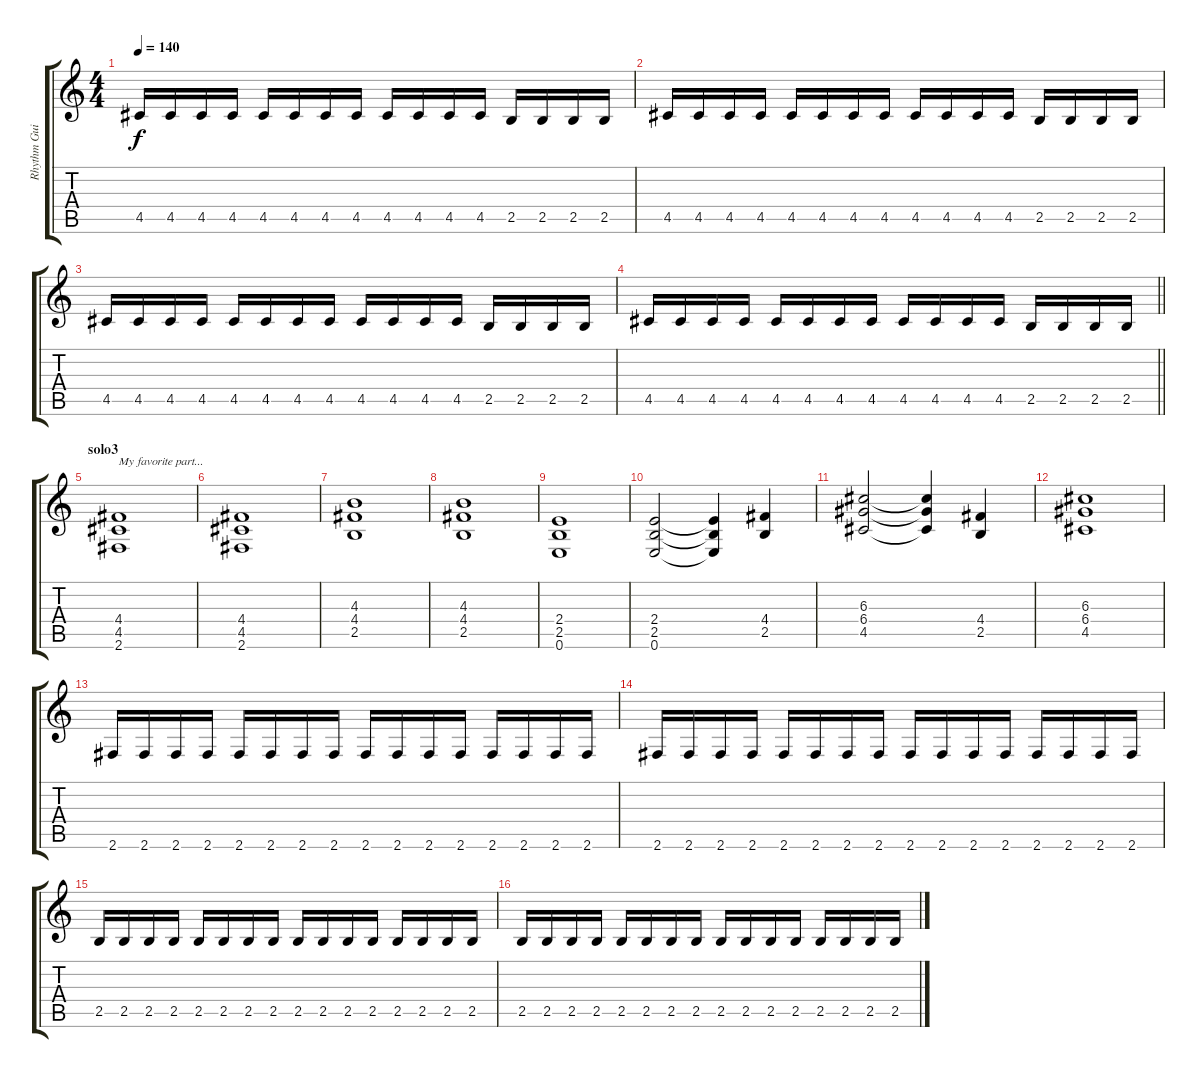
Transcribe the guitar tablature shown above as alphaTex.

\track ("Rhythm Guitar" "Rhythm Gui") {instrument distortionguitar}
\staff {score tabs}
\tuning (E4 B3 G3 D3 A2 E2) {hide}
\ts (4 4)
\tempo 140
\clef g2
\ks c
4.5.16{dy f} 4.5.16 4.5.16 4.5.16 4.5.16 4.5.16 4.5.16 4.5.16 4.5.16 4.5.16 4.5.16 4.5.16 2.5.16 2.5.16 2.5.16 2.5.16 |
4.5.16 4.5.16 4.5.16 4.5.16 4.5.16 4.5.16 4.5.16 4.5.16 4.5.16 4.5.16 4.5.16 4.5.16 2.5.16 2.5.16 2.5.16 2.5.16 |
4.5.16 4.5.16 4.5.16 4.5.16 4.5.16 4.5.16 4.5.16 4.5.16 4.5.16 4.5.16 4.5.16 4.5.16 2.5.16 2.5.16 2.5.16 2.5.16 |
\barLineRight lightlight
4.5.16 4.5.16 4.5.16 4.5.16 4.5.16 4.5.16 4.5.16 4.5.16 4.5.16 4.5.16 4.5.16 4.5.16 2.5.16 2.5.16 2.5.16 2.5.16 |
\section ("" "solo3")
(4.4 4.5 2.6).1{txt "My favorite part..."} |
(4.4 4.5 2.6).1 |
(4.3 4.4 2.5).1 |
(4.3 4.4 2.5).1 |
(2.4 2.5 0.6).1 |
(2.4 2.5 0.6).2 (2.4{t} 2.5{t} 0.6{t}).4 (4.4 2.5).4 |
(6.3 6.4 4.5).2 (6.3{t} 6.4{t} 4.5{t}).4 (4.4 2.5).4 |
(6.3 6.4 4.5).1 |
2.6.16 2.6.16 2.6.16 2.6.16 2.6.16 2.6.16 2.6.16 2.6.16 2.6.16 2.6.16 2.6.16 2.6.16 2.6.16 2.6.16 2.6.16 2.6.16 |
2.6.16 2.6.16 2.6.16 2.6.16 2.6.16 2.6.16 2.6.16 2.6.16 2.6.16 2.6.16 2.6.16 2.6.16 2.6.16 2.6.16 2.6.16 2.6.16 |
2.5.16 2.5.16 2.5.16 2.5.16 2.5.16 2.5.16 2.5.16 2.5.16 2.5.16 2.5.16 2.5.16 2.5.16 2.5.16 2.5.16 2.5.16 2.5.16 |
2.5.16 2.5.16 2.5.16 2.5.16 2.5.16 2.5.16 2.5.16 2.5.16 2.5.16 2.5.16 2.5.16 2.5.16 2.5.16 2.5.16 2.5.16 2.5.16
